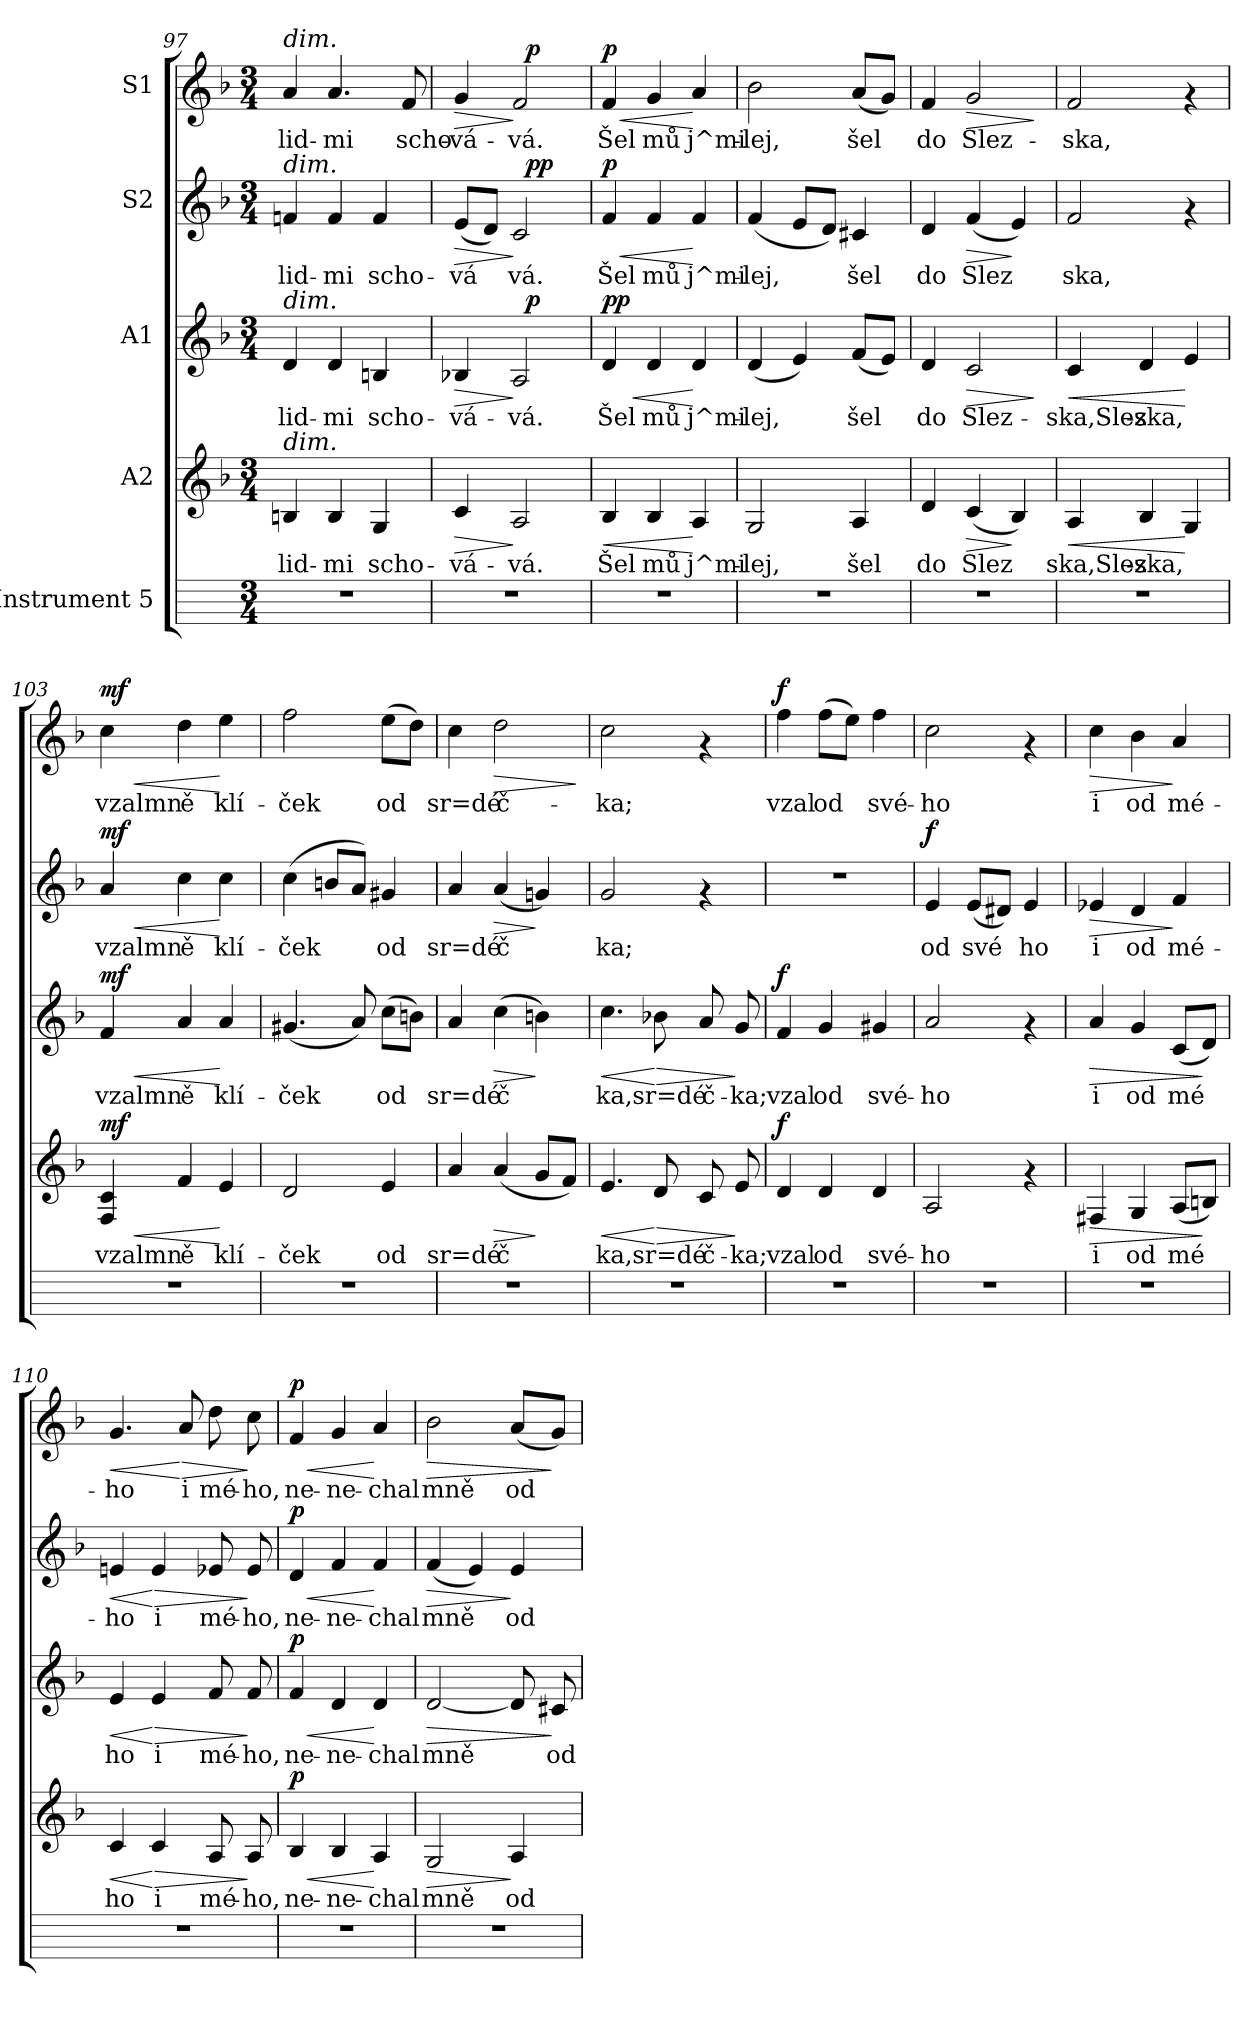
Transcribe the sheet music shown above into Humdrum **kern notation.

**kern	**kern	**text	**dynam	**kern	**text	**dynam	**kern	**text	**dynam	**kern	**text	**dynam
*part5	*part4	*part4	*part4	*part3	*part3	*part3	*part2	*part2	*part2	*part1	*part1	*part1
*staff5	*staff4	*staff4	*staff4	*staff3	*staff3	*staff3	*staff2	*staff2	*staff2	*staff1	*staff1	*staff1
*I"Instrument 5	*I"A2	*	*	*I"A1	*	*	*I"S2	*	*	*I"S1	*	*
*	*clefG2	*	*	*clefG2	*	*	*clefG2	*	*	*clefG2	*	*
*k[]	*k[b-]	*	*	*k[b-]	*	*	*k[b-]	*	*	*k[b-]	*	*
*C:	*F:	*	*	*F:	*	*	*F:	*	*	*F:	*	*
*M3/4	*M3/4	*	*	*M3/4	*	*	*M3/4	*	*	*M3/4	*	*
=97	=97	=97	=97	=97	=97	=97	=97	=97	=97	=97	=97	=97
!	!	!	!	!	!	!	!	!	!	!LO:TX:a:i:t=dim.	!	!
!	!	!	!	!	!	!	!LO:TX:a:i:t=dim.	!	!	!	!	!
!	!	!	!	!LO:TX:a:i:t=dim.	!	!	!	!	!	!	!	!
!	!LO:TX:a:i:t=dim.	!	!	!	!	!	!	!	!	!	!	!
!	!	!LO:LY:b:cj	!	!	!LO:LY:b:cj	!	!	!LO:LY:b:cj	!	!	!LO:LY:b:cj	!
2.r	4Bn/	lid-	.	4d/	lid-	.	4fn/	lid-	.	4a/	lid-	.
!	!	!LO:LY:b:cj	!	!	!LO:LY:b:cj	!	!	!LO:LY:b:cj	!	!	!LO:LY:b:cj	!
.	4B/	-mi	.	4d/	-mi	.	4f/	-mi	.	4.a/	-mi	.
!	!	!LO:LY:b:cj	!	!	!LO:LY:b:cj	!	!	!LO:LY:b:cj	!	!	!	!
.	4G/	scho-	.	4Bn/	scho-	.	4f/	scho-	.	.	.	.
!	!	!	!	!	!	!	!	!	!	!	!LO:LY:b:cj	!
.	.	.	.	.	.	.	.	.	.	8f/	scho-	.
=98	=98	=98	=98	=98	=98	=98	=98	=98	=98	=98	=98	=98
!	!	!LO:LY:b:cj	!LO:HP:b	!	!LO:LY:b:cj	!LO:HP:b	!	!LO:LY:b:cj	!LO:HP:b	!	!LO:LY:b:cj	!LO:HP:b
*	*	*	*	*^	*	*	*^	*	*	*^	*	*
2.r	4c/	-vá-	>	4B-X/	4ryy	-vá-	>	(<8e/L	4ryy	-vá-	>	4g/	4ryy	-vá-	>
!	!	!	!	!	!	!	!	!	!	!LO:LY:b:cj	!	!	!	!	!
.	.	.	.	.	.	.	.	8d/J)	.	--	.	.	.	.	.
!	!	!LO:LY:b:cj	!	!	!	!LO:LY:b:cj	!	!	!	!LO:LY:b:cj	!	!	!	!LO:LY:b:cj	!
.	2A/	-vá.	]	2A/	32ryy	-vá.	]	2c/	32ryy	-vá.	]	2f/	32ryy	-vá.	]
!	!	!	!	!	!	!	!LO:DY:b	!	!	!	!LO:DY:a	!	!	!	!
!	!	!	!	!	!	!	!	!	!	!	!LO:DY:n=1:b	!	!	!	!LO:DY:a
.	.	.	.	.	4...ryy	.	p	.	4...ryy	.	p p	.	4...ryy	.	p
!!LO:PB:g=z
=99	=99	=99	=99	=99	=99	=99	=99	=99	=99	=99	=99	=99	=99	=99	=99
!	!	!LO:LY:b:cj	!LO:HP:b	!	!	!LO:LY:b:cj	!LO:HP:b	!	!	!LO:LY:b:cj	!LO:HP:b	!	!	!LO:LY:b:cj	!LO:HP:b
!	!	!	!	!	!	!	!LO:DY:n=1:a	!	!	!	!	!	!	!	!
!	!	!	!	!	!	!	!LO:DY:n=2:b	!	!	!	!LO:DY:n=1:a	!	!	!	!LO:DY:n=1:a
*	*	*	*	*v	*v	*	*	*	*	*	*	*v	*v	*	*
*	*	*	*	*	*	*	*v	*v	*	*	*	*	*
2.r	4B-/	Šel	<	4d/	Šel	< p p	4f/	Šel	< p	4f/	Šel	< p
!	!	!LO:LY:b:cj	!	!	!LO:LY:b:cj	!	!	!LO:LY:b:cj	!	!	!LO:LY:b:cj	!
.	4B-/	mů	.	4d/	mů	.	4f/	mů	.	4g/	mů	.
!	!	!LO:LY:b:cj	!	!	!LO:LY:b:cj	!	!	!LO:LY:b:cj	!	!	!LO:LY:b:cj	!
.	4A/	j^mi-	[	4d/	j^mi-	[	4f/	j^mi-	[	4a/	j^mi-	[
=100	=100	=100	=100	=100	=100	=100	=100	=100	=100	=100	=100	=100
!	!	!LO:LY:b:cj	!	!	!LO:LY:b:cj	!	!	!LO:LY:b:cj	!	!	!LO:LY:b:cj	!
2.r	2G/	-lej,	.	(<4d/	-lej,	.	(<4f/	-lej,	.	2b-\	-lej,	.
!	!	!	!	!	!LO:LY:b:cj	!	!	!LO:LY:b:cj	!	!	!	!
.	.	.	.	4e/)	.	.	8e/L	.	.	.	.	.
!	!	!	!	!	!	!	!	!LO:LY:b:cj	!	!	!	!
.	.	.	.	.	.	.	8d/J)	.	.	.	.	.
!	!	!LO:LY:b:cj	!	!	!LO:LY:b:cj	!	!	!LO:LY:b:cj	!	!	!LO:LY:b:cj	!
.	4A/	šel	.	(<8f/L	šel	.	4c#X/	šel	.	(<8a/L	šel	.
!	!	!	!	!	!LO:LY:b:cj	!	!	!	!	!	!LO:LY:b:cj	!
.	.	.	.	8e/J)	.	.	.	.	.	8g/J)	.	.
=101	=101	=101	=101	=101	=101	=101	=101	=101	=101	=101	=101	=101
!	!	!LO:LY:b:cj	!	!	!LO:LY:b:cj	!	!	!LO:LY:b:cj	!	!	!LO:LY:b:cj	!
2.r	4d/	do	.	4d/	do	.	4d/	do	.	4f/	do	.
!	!	!LO:LY:b:cj	!LO:HP:b	!	!LO:LY:b:cj	!LO:HP:b	!	!LO:LY:b:cj	!LO:HP:b	!	!LO:LY:b:cj	!LO:HP:b
.	(<4c/	Slez-	>	2c/	Slez-	>	(<4f/	Slez-	>	2g/	Slez-	>
!	!	!LO:LY:b:cj	!	!	!	!	!	!LO:LY:b:cj	!	!	!	!
.	4B-/)	--	]	.	.	.	4e/)	--	]	.	.	.
.	.	.	.	.	.	]	.	.	.	.	.	]
=102	=102	=102	=102	=102	=102	=102	=102	=102	=102	=102	=102	=102
!	!	!LO:LY:b:cj	!LO:HP:b	!	!LO:LY:b:cj	!LO:HP:b	!	!LO:LY:b:cj	!	!	!LO:LY:b:cj	!
2.r	4A/	-ska,Slez-	<	4c/	-ska,Slez-	<	2f/	-ska,	.	2f/	-ska,	.
!	!	!LO:LY:b:cj	!	!	!LO:LY:b:cj	!	!	!	!	!	!	!
.	4B-/	-ska,-	.	4d/	-ska,	.	.	.	.	.	.	.
!	!	!LO:LY:b:cj	!	!	!LO:LY:b:cj	!	!	!	!	!	!	!
.	4G/	--	[	4e/	.	[	4rf	.	.	4rf	.	.
=103	=103	=103	=103	=103	=103	=103	=103	=103	=103	=103	=103	=103
!	!	!LO:LY:b:cj	!LO:HP:b	!	!LO:LY:b:cj	!LO:HP:b	!	!LO:LY:b:cj	!LO:HP:b	!	!LO:LY:b:cj	!LO:HP:b
!	!	!	!LO:DY:n=1:a	!	!	!LO:DY:n=1:a	!	!	!LO:DY:n=1:a	!	!	!LO:DY:n=1:a
2.r	4c/ 4F/	-vzalmn	< mf	4f/	vzalmn	< mf	4a/	vzalmn	< mf	4cc\	vzalmn	< mf
!	!	!LO:LY:b:cj	!	!	!LO:LY:b:cj	!	!	!LO:LY:b:cj	!	!	!LO:LY:b:cj	!
.	4f/	ě	.	4a/	ě	.	4cc\	ě	.	4dd\	ě	.
!	!	!LO:LY:b:cj	!	!	!LO:LY:b:cj	!	!	!LO:LY:b:cj	!	!	!LO:LY:b:cj	!
.	4e/	klí-	[	4a/	klí-	[	4cc\	klí-	[	4ee\	klí-	[
=104	=104	=104	=104	=104	=104	=104	=104	=104	=104	=104	=104	=104
!	!	!LO:LY:b:cj	!	!	!LO:LY:b:cj	!	!	!LO:LY:b:cj	!	!	!LO:LY:b:cj	!
2.r	2d/	-ček	.	(<4.g#X/	-ček	.	(>4cc\	-ček	.	2ff\	-ček	.
!	!	!	!	!	!	!	!	!LO:LY:b:cj	!	!	!	!
.	.	.	.	.	.	.	8bn/L	.	.	.	.	.
!	!	!	!	!	!LO:LY:b:cj	!	!	!LO:LY:b:cj	!	!	!	!
.	.	.	.	8a/)	.	.	8a/J)	.	.	.	.	.
!	!	!LO:LY:b:cj	!	!	!LO:LY:b:cj	!	!	!LO:LY:b:cj	!	!	!LO:LY:b:cj	!
.	4e/	od	.	(>8cc\L	od	.	4g#X/	od	.	(>8ee\L	od	.
!	!	!	!	!	!LO:LY:b:cj	!	!	!	!	!	!LO:LY:b:cj	!
.	.	.	.	8bn\J)	.	.	.	.	.	8dd\J)	.	.
=105	=105	=105	=105	=105	=105	=105	=105	=105	=105	=105	=105	=105
!	!	!LO:LY:b:cj	!	!	!LO:LY:b:cj	!	!	!LO:LY:b:cj	!	!	!LO:LY:b:cj	!
2.r	4a/	sr=dé	.	4a/	sr=dé	.	4a/	sr=dé	.	4cc\	sr=dé	.
!	!	!LO:LY:b:cj	!LO:HP:b	!	!LO:LY:b:cj	!LO:HP:b	!	!LO:LY:b:cj	!LO:HP:b	!	!LO:LY:b:cj	!LO:HP:b
.	(<4a/	č-	>	(>4cc\	č-	>	(<4a/	č-	>	2dd\	č-	>
!	!	!LO:LY:b:cj	!	!	!LO:LY:b:cj	!	!	!LO:LY:b:cj	!	!	!	!
.	8g/L	--	]	4bn\)	--	]	4gn/)	--	]	.	.	.
!	!	!LO:LY:b:cj	!	!	!	!	!	!	!	!	!	!
.	8f/J)	--	.	.	.	.	.	.	.	.	.	.
.	.	.	.	.	.	.	.	.	.	.	.	]
=106	=106	=106	=106	=106	=106	=106	=106	=106	=106	=106	=106	=106
!	!	!LO:LY:b:cj	!LO:HP:b	!	!LO:LY:b:cj	!LO:HP:b	!	!LO:LY:b:cj	!	!	!LO:LY:b:cj	!
2.r	4.e/	-ka,	<	4.cc\	-ka,	<	2g/	-ka;	.	2cc\	-ka;	.
!	!	!LO:LY:b:cj	!LO:HP:n=1:b	!	!LO:LY:b:cj	!LO:HP:n=1:b	!	!	!	!	!	!
.	8d/	sr=dé	[ >	8b-X\	sr=dé	[ >	.	.	.	.	.	.
!	!	!LO:LY:b:cj	!	!	!LO:LY:b:cj	!	!	!	!	!	!	!
.	8c/	č-	.	8a/	č-	.	4rf	.	.	4rf	.	.
!	!	!LO:LY:b:cj	!	!	!LO:LY:b:cj	!	!	!	!	!	!	!
.	8e/	-ka;	]	8g/	-ka;	]	.	.	.	.	.	.
!!LO:LB:g=z
=107	=107	=107	=107	=107	=107	=107	=107	=107	=107	=107	=107	=107
!	!	!LO:LY:b:cj	!LO:DY:a	!	!LO:LY:b:cj	!LO:DY:a	!	!	!	!	!LO:LY:b:cj	!LO:DY:a
2.r	4d/	vzal	f	4f/	vzal	f	2.r	.	.	4ff\	vzal	f
!	!	!LO:LY:b:cj	!	!	!LO:LY:b:cj	!	!	!	!	!	!LO:LY:b:cj	!
.	4d/	od	.	4g/	od	.	.	.	.	(>8ff\L	od	.
!	!	!	!	!	!	!	!	!	!	!	!LO:LY:b:cj	!
.	.	.	.	.	.	.	.	.	.	8ee\J)	.	.
!	!	!LO:LY:b:cj	!	!	!LO:LY:b:cj	!	!	!	!	!	!LO:LY:b:cj	!
.	4d/	své-	.	4g#X/	své-	.	.	.	.	4ff\	své-	.
=108	=108	=108	=108	=108	=108	=108	=108	=108	=108	=108	=108	=108
!	!	!LO:LY:b:cj	!	!	!LO:LY:b:cj	!	!	!LO:LY:b:cj	!LO:DY:a	!	!LO:LY:b:cj	!
2.r	2A/	-ho	.	2a/	-ho	.	4e/	od	f	2cc\	-ho	.
!	!	!	!	!	!	!	!	!LO:LY:b:cj	!	!	!	!
.	.	.	.	.	.	.	(<8e/L	své-	.	.	.	.
!	!	!	!	!	!	!	!	!LO:LY:b:cj	!	!	!	!
.	.	.	.	.	.	.	8d#X/J)	--	.	.	.	.
!	!	!	!	!	!	!	!	!LO:LY:b:cj	!	!	!	!
.	4rf	.	.	4rf	.	.	4e/	-ho	.	4rf	.	.
=109	=109	=109	=109	=109	=109	=109	=109	=109	=109	=109	=109	=109
!	!	!LO:LY:b:cj	!LO:HP:b	!	!LO:LY:b:cj	!LO:HP:b	!	!LO:LY:b:cj	!LO:HP:b	!	!LO:LY:b:cj	!LO:HP:b
2.r	4F#X/	i	>	4a/	i	>	4e-X/	i	>	4cc\	i	>
!	!	!LO:LY:b:cj	!	!	!LO:LY:b:cj	!	!	!LO:LY:b:cj	!	!	!LO:LY:b:cj	!
.	4G/	od	.	4g/	od	.	4d/	od	.	4b-\	od	.
!	!	!LO:LY:b:cj	!	!	!LO:LY:b:cj	!	!	!LO:LY:b:cj	!	!	!LO:LY:b:cj	!
.	(<8A/L	mé-	.	(<8c/L	mé-	.	4f/	mé-	]	4a/	mé-	]
!	!	!LO:LY:b:cj	!	!	!LO:LY:b:cj	!	!	!	!	!	!	!
.	8Bn/J)	--	]	8d/J)	--	]	.	.	.	.	.	.
=110	=110	=110	=110	=110	=110	=110	=110	=110	=110	=110	=110	=110
!	!	!LO:LY:b:cj	!LO:HP:b	!	!LO:LY:b:cj	!LO:HP:b	!	!LO:LY:b:cj	!LO:HP:b	!	!LO:LY:b:cj	!LO:HP:b
2.r	4c/	-ho	<	4e/	-ho	<	4en/	-ho	<	4.g/	-ho	<
!	!	!LO:LY:b:cj	!LO:HP:n=1:b	!	!LO:LY:b:cj	!LO:HP:n=1:b	!	!LO:LY:b:cj	!LO:HP:n=1:b	!	!	!
.	4c/	i	[ >	4e/	i	[ >	4e/	i	[ >	.	.	.
!	!	!	!	!	!	!	!	!	!	!	!LO:LY:b:cj	!LO:HP:n=1:b
.	.	.	.	.	.	.	.	.	.	8a/	i	[ >
!	!	!LO:LY:b:cj	!	!	!LO:LY:b:cj	!	!	!LO:LY:b:cj	!	!	!LO:LY:b:cj	!
.	8A/	mé-	.	8f/	mé-	.	8e-X/	mé-	.	8dd\	mé-	.
!	!	!LO:LY:b:cj	!	!	!LO:LY:b:cj	!	!	!LO:LY:b:cj	!	!	!LO:LY:b:cj	!
.	8A/	-ho,	]	8f/	-ho,	]	8e-/	-ho,	]	8cc\	-ho,	]
=111	=111	=111	=111	=111	=111	=111	=111	=111	=111	=111	=111	=111
!	!	!LO:LY:b:cj	!LO:HP:b	!	!LO:LY:b:cj	!LO:HP:b	!	!LO:LY:b:cj	!LO:HP:b	!	!LO:LY:b:cj	!LO:HP:b
!	!	!	!LO:DY:n=1:a	!	!	!LO:DY:n=1:a	!	!	!LO:DY:n=1:a	!	!	!LO:DY:n=1:a
2.r	4B-/	ne-	< p	4f/	ne-	< p	4d/	ne-	< p	4f/	ne-	< p
!	!	!LO:LY:b:cj	!	!	!LO:LY:b:cj	!	!	!LO:LY:b:cj	!	!	!LO:LY:b:cj	!
.	4B-/	-ne-	.	4d/	-ne-	.	4f/	-ne-	.	4g/	-ne-	.
!	!	!LO:LY:b:cj	!	!	!LO:LY:b:cj	!	!	!LO:LY:b:cj	!	!	!LO:LY:b:cj	!
.	4A/	-chal	[	4d/	-chal	[	4f/	-chal	[	4a/	-chal	[
=112	=112	=112	=112	=112	=112	=112	=112	=112	=112	=112	=112	=112
!	!	!LO:LY:b:cj	!LO:HP:b	!	!LO:LY:b:cj	!LO:HP:b	!	!LO:LY:b:cj	!LO:HP:b	!	!LO:LY:b:cj	!LO:HP:b
2.r	2G/	mně	>	[<2d/	mně	>	(<4f/	mně	>	2b-\	mně	>
!	!	!	!	!	!	!	!	!LO:LY:b:cj	!	!	!	!
.	.	.	.	.	.	.	4e/)	.	.	.	.	.
!	!	!LO:LY:b:cj	!	!	!LO:LY:b:cj	!	!	!LO:LY:b:cj	!	!	!LO:LY:b:cj	!
.	4A/	od	]	8d/]	.	.	4e/	od	]	(<8a/L	od	.
!	!	!	!	!	!LO:LY:b:cj	!	!	!	!	!	!LO:LY:b:cj	!
.	.	.	.	8c#X/	od	]	.	.	.	8g/J)	.	]
=	=	=	=	=	=	=	=	=	=	=	=	=
*-	*-	*-	*-	*-	*-	*-	*-	*-	*-	*-	*-	*-
